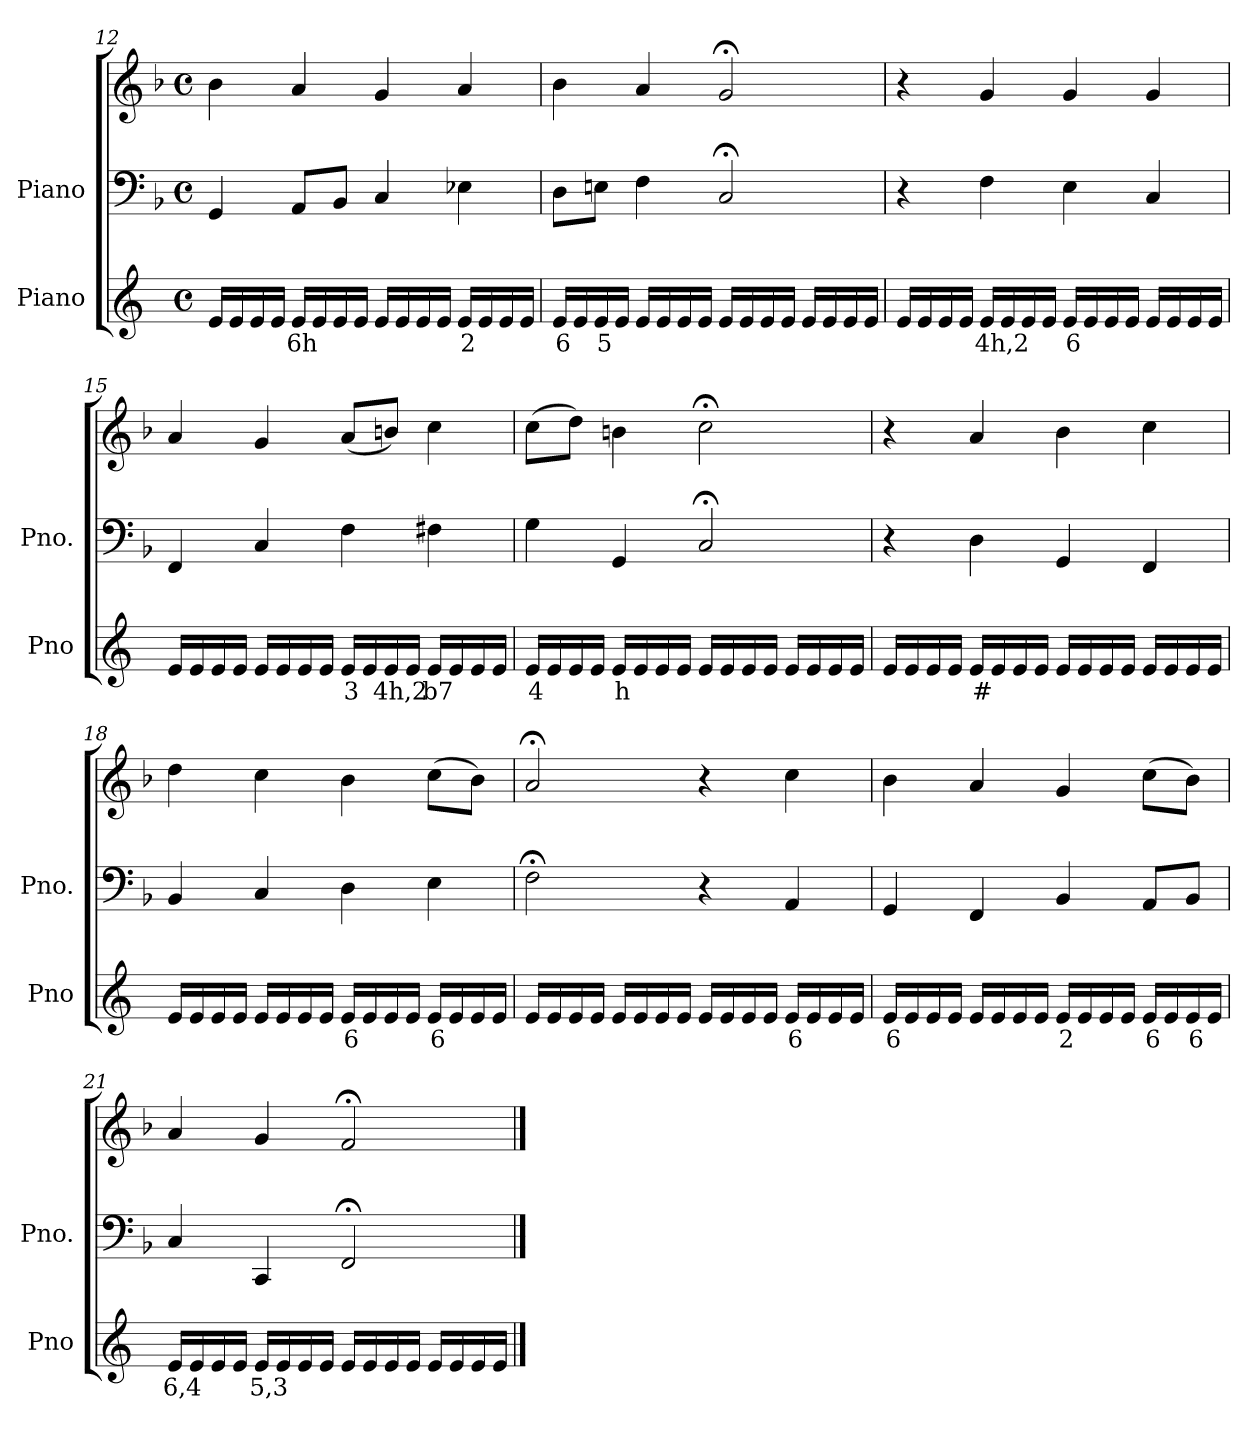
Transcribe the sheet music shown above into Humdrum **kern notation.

**kern	**text	**kern	**kern
*part2	*part2	*part1	*part1
*staff3	*staff3	*staff2	*staff1
*I"Piano	*	*I"Piano	*
*I'Pno	*	*I'Pno.	*
*clefG2	*	*clefF4	*clefG2
*k[]	*	*k[b-]	*k[b-]
*M4/4	*	*M4/4	*M4/4
*met(c)	*	*met(c)	*met(c)
=12	=12	=12	=12
16e/LL	.	4GG/	4b-\
16e/	.	.	.
16e/	.	.	.
16e/JJ	.	.	.
!	!LO:LY:b	!	!
16e/LL	6h	8AA/L	4a/
16e/	.	.	.
!	!LO:LY:b	!	!
16e/	_	8BB-/J	.
16e/JJ	.	.	.
16e/LL	.	4C/	4g/
16e/	.	.	.
16e/	.	.	.
16e/JJ	.	.	.
!	!LO:LY:b	!	!
16e/LL	2	4E-X\	4a/
16e/	.	.	.
16e/	.	.	.
16e/JJ	.	.	.
=13	=13	=13	=13
!	!LO:LY:b	!	!
16e/LL	6	8D\L	4b-\
16e/	.	.	.
!	!LO:LY:b	!	!
16e/	5	8En\J	.
16e/JJ	.	.	.
16e/LL	.	4F\	4a/
16e/	.	.	.
16e/	.	.	.
16e/JJ	.	.	.
16e/LL	.	2C;</	2g;</
16e/	.	.	.
16e/	.	.	.
16e/JJ	.	.	.
16e/LL	.	.	.
16e/	.	.	.
16e/	.	.	.
16e/JJ	.	.	.
=14	=14	=14	=14
16e/LL	.	4r	4r
16e/	.	.	.
16e/	.	.	.
16e/JJ	.	.	.
!	!LO:LY:b	!	!
16e/LL	4h,2	4F\	4g/
16e/	.	.	.
16e/	.	.	.
16e/JJ	.	.	.
!	!LO:LY:b	!	!
16e/LL	6	4E\	4g/
16e/	.	.	.
16e/	.	.	.
16e/JJ	.	.	.
16e/LL	.	4C/	4g/
16e/	.	.	.
16e/	.	.	.
16e/JJ	.	.	.
=15	=15	=15	=15
16e/LL	.	4FF/	4a/
16e/	.	.	.
16e/	.	.	.
16e/JJ	.	.	.
16e/LL	.	4C/	4g/
16e/	.	.	.
16e/	.	.	.
16e/JJ	.	.	.
!	!LO:LY:b	!	!
16e/LL	3	4F\	(<8a/L
16e/	.	.	.
!	!LO:LY:b	!	!
16e/	4h,2	.	8bn/J)
16e/JJ	.	.	.
!	!LO:LY:b	!	!
16e/LL	b7	4F#X\	4cc\
16e/	.	.	.
16e/	.	.	.
16e/JJ	.	.	.
=16	=16	=16	=16
!	!LO:LY:b	!	!
16e/LL	4	4G\	(>8cc\L
16e/	.	.	.
16e/	.	.	8dd\J)
16e/JJ	.	.	.
!	!LO:LY:b	!	!
16e/LL	h	4GG/	4bn\
16e/	.	.	.
16e/	.	.	.
16e/JJ	.	.	.
16e/LL	.	2C;</	2cc;<\
16e/	.	.	.
16e/	.	.	.
16e/JJ	.	.	.
16e/LL	.	.	.
16e/	.	.	.
16e/	.	.	.
16e/JJ	.	.	.
=17	=17	=17	=17
16e/LL	.	4r	4r
16e/	.	.	.
16e/	.	.	.
16e/JJ	.	.	.
!	!LO:LY:b	!	!
16e/LL	#	4D\	4a/
16e/	.	.	.
16e/	.	.	.
16e/JJ	.	.	.
16e/LL	.	4GG/	4b-\
16e/	.	.	.
16e/	.	.	.
16e/JJ	.	.	.
16e/LL	.	4FF/	4cc\
16e/	.	.	.
16e/	.	.	.
16e/JJ	.	.	.
=18	=18	=18	=18
16e/LL	.	4BB-/	4dd\
16e/	.	.	.
16e/	.	.	.
16e/JJ	.	.	.
16e/LL	.	4C/	4cc\
16e/	.	.	.
16e/	.	.	.
16e/JJ	.	.	.
!	!LO:LY:b	!	!
16e/LL	6	4D\	4b-\
16e/	.	.	.
16e/	.	.	.
16e/JJ	.	.	.
!	!LO:LY:b	!	!
16e/LL	6	4E\	(>8cc\L
16e/	.	.	.
16e/	.	.	8b-\J)
16e/JJ	.	.	.
=19	=19	=19	=19
16e/LL	.	2F;<\	2a;</
16e/	.	.	.
16e/	.	.	.
16e/JJ	.	.	.
16e/LL	.	.	.
16e/	.	.	.
16e/	.	.	.
16e/JJ	.	.	.
16e/LL	.	4r	4r
16e/	.	.	.
16e/	.	.	.
16e/JJ	.	.	.
!	!LO:LY:b	!	!
16e/LL	6	4AA/	4cc\
16e/	.	.	.
16e/	.	.	.
16e/JJ	.	.	.
=20	=20	=20	=20
!	!LO:LY:b	!	!
16e/LL	6	4GG/	4b-\
16e/	.	.	.
16e/	.	.	.
16e/JJ	.	.	.
16e/LL	.	4FF/	4a/
16e/	.	.	.
16e/	.	.	.
16e/JJ	.	.	.
!	!LO:LY:b	!	!
16e/LL	2	4BB-/	4g/
16e/	.	.	.
16e/	.	.	.
16e/JJ	.	.	.
!	!LO:LY:b	!	!
16e/LL	6	8AA/L	(>8cc\L
16e/	.	.	.
!	!LO:LY:b	!	!
16e/	6	8BB-/J	8b-\J)
16e/JJ	.	.	.
=21	=21	=21	=21
!	!LO:LY:b	!	!
16e/LL	6,4	4C/	4a/
16e/	.	.	.
16e/	.	.	.
16e/JJ	.	.	.
!	!LO:LY:b	!	!
16e/LL	5,3	4CC/	4g/
16e/	.	.	.
16e/	.	.	.
16e/JJ	.	.	.
16e/LL	.	2FF;</	2f;</
16e/	.	.	.
16e/	.	.	.
16e/JJ	.	.	.
16e/LL	.	.	.
16e/	.	.	.
16e/	.	.	.
16e/JJ	.	.	.
==	==	==	==
*-	*-	*-	*-
